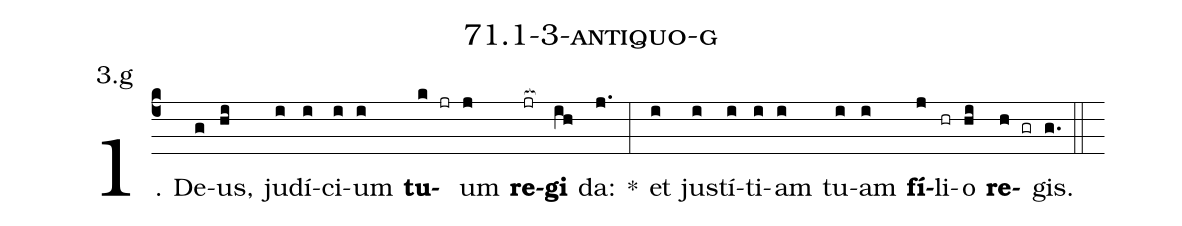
name: 71.1-3-antiquo-g;
annotation: 3.g;
%%
(c4)1. De(g)us,(hi) ju(i)dí(i)ci(i)um(i) <b>tu</b>(k jr)um(j) <b>re</b>(jr[ocb:1{])<b>gi</b>(ih[ocb:0}]) da:(j.) *(:) et(i) jus(i)tí(i)ti(i)am(i) tu(i)am(i) <b>fí</b>(j)li(hr)o(hi) <b>re</b>(h gr)gis.(g.) (::)


%E(i) u(i) o(j) u(hi) a(h) e.(g.) (::)
